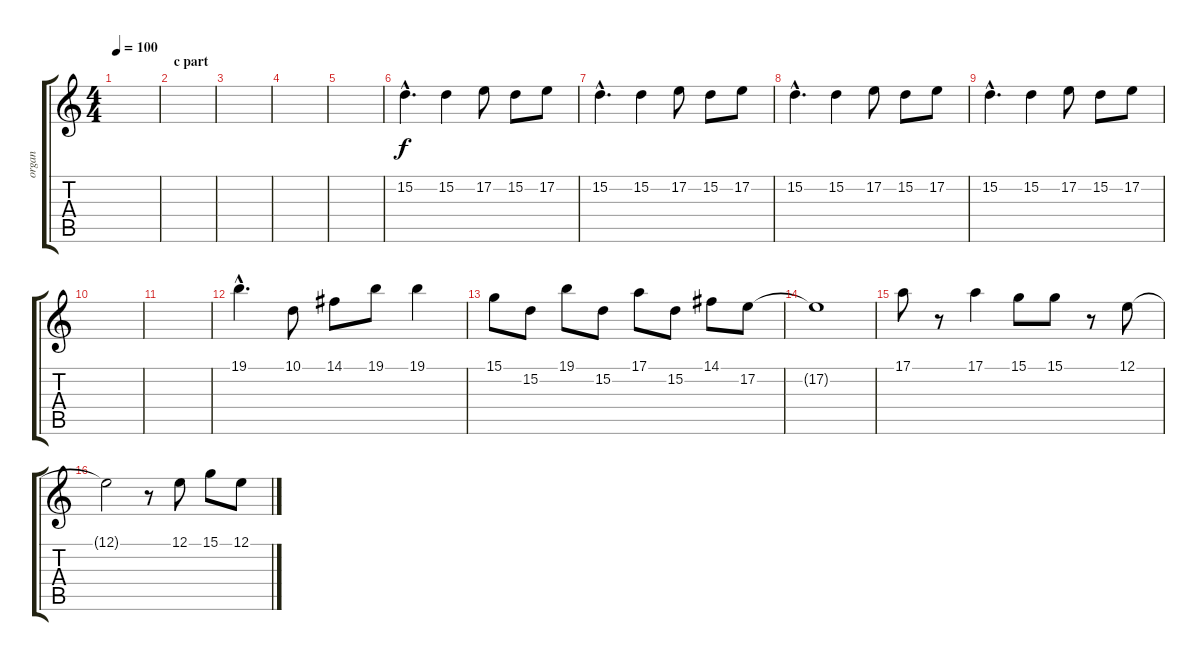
\track ("organ" "organ") {instrument rockorgan}
\staff {score tabs}
\tuning (E4 B3 G3 D3 A2 E2) {hide}
\ts (4 4)
\tempo 100
\clef g2
\ks c
|
\section ("" "c part")
|
|
|
|
15.2{hac}.4{d} 15.2.4 17.2.8 15.2.8 17.2.8 |
15.2{hac}.4{d} 15.2.4 17.2.8 15.2.8 17.2.8 |
15.2{hac}.4{d} 15.2.4 17.2.8 15.2.8 17.2.8 |
15.2{hac}.4{d} 15.2.4 17.2.8 15.2.8 17.2.8 |
|
|
19.1{hac}.4{d} 10.1.8 14.1.8 19.1.8 19.1.4 |
15.1.8 15.2.8 19.1.8 15.2.8 17.1.8 15.2.8 14.1.8 17.2.8 |
17.2{t}.1 |
17.1.8 r.8 17.1.4 15.1.8 15.1.8 r.8 12.1.8 |
12.1{t}.2 r.8 12.1.8 15.1.8 12.1.8
